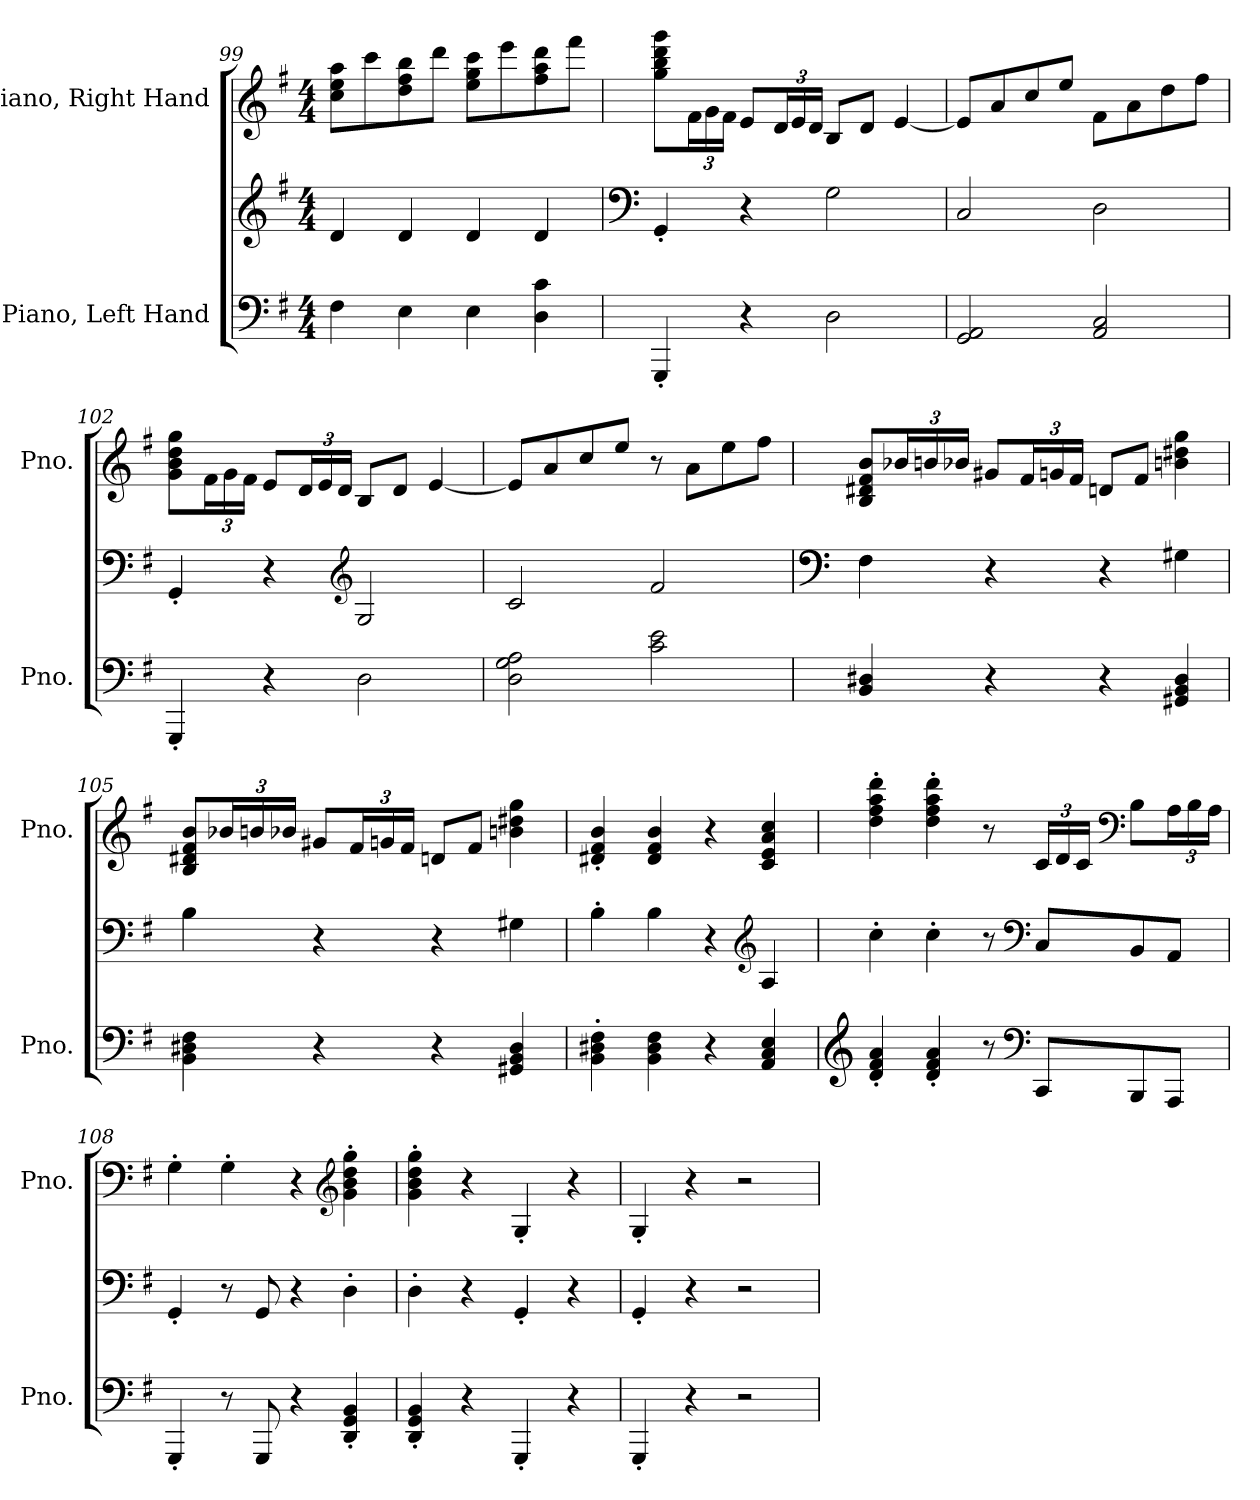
**kern	**kern	**kern
*part2	*part2	*part1
*staff3	*staff2	*staff1
*I"Piano, Left Hand	*	*I"Piano, Right Hand
*I'Pno.	*	*I'Pno.
*clefF4	*clefG2	*clefG2
*k[f#]	*k[f#]	*k[f#]
*M4/4	*M4/4	*M4/4
=99	=99	=99
4F#\	4d/	8cc\ 8ee\ 8aa\L
.	.	8ccc\
4E\	4d/	8dd\ 8ff#\ 8bb\
.	.	8ddd\J
4E\	4d/	8ee\ 8gg\ 8ccc\L
.	.	8eee\
4D\ 4c\	4d/	8ff#\ 8aa\ 8ddd\
.	.	8fff#\J
=100	=100	=100
*	*clefF4	*
4GGG'/	4GG'/	8gg\ 8bb\ 8ddd\ 8ggg\L
*	*	*Xbrackettup
.	.	24f#\L
.	.	24g\
.	.	24f#\JJ
4r	4r	8e/L
.	.	24d/L
.	.	24e/
.	.	24d/JJ
2D\	2G\	8B/L
.	.	8d/J
.	.	[4e/
=101	=101	=101
2GG/ 2AA/	2C/	8e/L]
.	.	8a/
.	.	8cc/
.	.	8ee/J
2AA/ 2C/	2D\	8f#\L
.	.	8a\
.	.	8dd\
.	.	8ff#\J
!!LO:LB:g=z
=102	=102	=102
4GGG'/	4GG'/	8g\ 8b\ 8dd\ 8gg\L
.	.	24f#\L
.	.	24g\
.	.	24f#\JJ
4r	4r	8e/L
.	.	24d/L
.	.	24e/
.	.	24d/JJ
*	*clefG2	*
2D\	2G/	8B/L
.	.	8d/J
.	.	[4e/
=103	=103	=103
2D\ 2G\ 2A\	2c/	8e/L]
.	.	8a/
.	.	8cc/
.	.	8ee/J
2c\ 2e\	2f#/	8r
.	.	8a\L
.	.	8ee\
.	.	8ff#\J
=104	=104	=104
*	*clefF4	*
4BB/ 4D#X/	4F#\	8B/ 8d#X/ 8f#/ 8b/L
.	.	24b-X/L
.	.	24bn/
.	.	24b-X/JJ
4r	4r	8g#X/L
.	.	24f#/L
.	.	24gn/
.	.	24f#/JJ
4r	4r	8dn/L
.	.	8f#/J
4GG#X/ 4BB/ 4D#/	4G#X\	4bn\ 4dd#X\ 4gg\
!!LO:LB:g=z
=105	=105	=105
4BB\ 4D#X\ 4F#\	4B\	8B/ 8d#X/ 8f#/ 8b/L
.	.	24b-X/L
.	.	24bn/
.	.	24b-X/JJ
4r	4r	8g#X/L
.	.	24f#/L
.	.	24gn/
.	.	24f#/JJ
4r	4r	8dn/L
.	.	8f#/J
4GG#X/ 4BB/ 4D#/	4G#X\	4bn\ 4dd#X\ 4gg\
=106	=106	=106
4BB\' 4D#X\' 4F#\'	4B'\	4d#X/' 4f#/' 4b/'
4BB\ 4D#\ 4F#\	4B\	4d#/ 4f#/ 4b/
4r	4r	4r
*	*clefG2	*
4AA/ 4C/ 4E/	4A/	4c/ 4e/ 4a/ 4cc/
=107	=107	=107
*clefG2	*	*
4d/' 4f#/' 4a/'	4cc'\	4dd\' 4ff#\' 4aa\' 4ddd\'
4d/' 4f#/' 4a/'	4cc'\	4dd\' 4ff#\' 4aa\' 4ddd\'
8r	8r	8r
*clefF4	*clefF4	*
8CC/L	8C/L	24c/LL
.	.	24d/
.	.	24c/JJ
*	*	*clefF4
8BBB/	8BB/	8B\L
8AAA/J	8AA/J	24A\L
.	.	24B\
.	.	24A\JJ
!!LO:PB:g=z
=108	=108	=108
4GGG'/	4GG'/	4G'\
8r	8r	4G'\
8GGG/	8GG/	.
4r	4r	4r
*	*	*clefG2
4DD/' 4GG/' 4BB/'	4D'\	4g\' 4b\' 4dd\' 4gg\'
=109	=109	=109
4DD/' 4GG/' 4BB/'	4D'\	4g\' 4b\' 4dd\' 4gg\'
4r	4r	4r
4GGG'/	4GG'/	4G'/
4r	4r	4r
=110	=110	=110
4GGG'/	4GG'/	4G'/
4r	4r	4r
2r	2r	2r
=	=	=
*-	*-	*-
